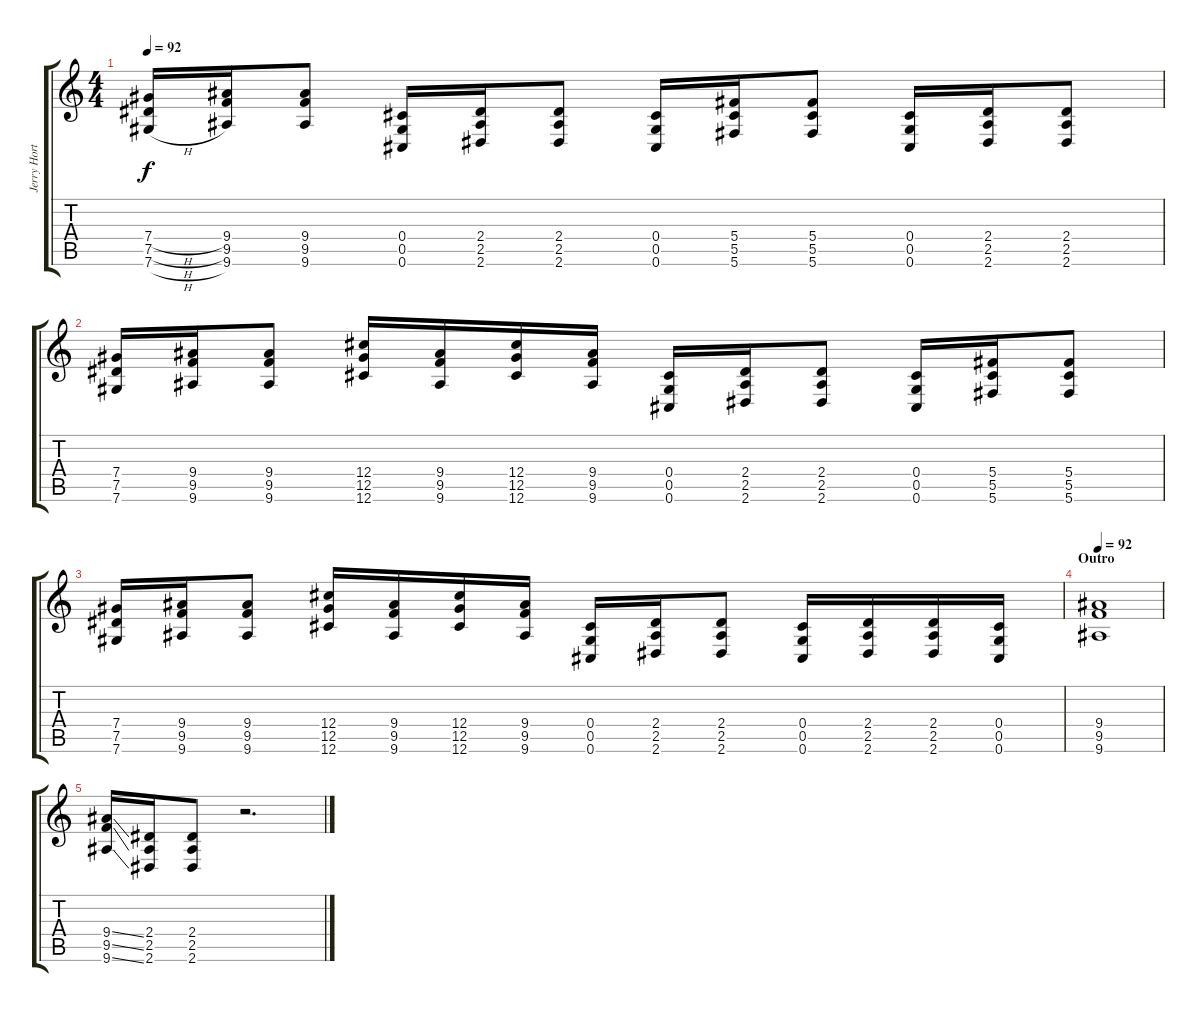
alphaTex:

\track ("Jerry Horton - Overdrive Guitar " "Jerry Hort") {instrument overdrivenguitar}
\staff {score tabs}
\tuning (Eb4 Bb3 Gb3 Db3 Ab2 Db2) {hide}
\ts (4 4)
\tempo 92
\clef g2
\ks c
(7.4{h} 7.5{h} 7.6{h}).16{dy f} (9.4 9.5 9.6).16 (9.4 9.5 9.6).8 (0.4 0.5 0.6).16 (2.4 2.5 2.6).16 (2.4 2.5 2.6).8 (0.4 0.5 0.6).16 (5.4 5.5 5.6).16 (5.4 5.5 5.6).8 (0.4 0.5 0.6).16 (2.4 2.5 2.6).16 (2.4 2.5 2.6).8 |
(7.4 7.5 7.6).16 (9.4 9.5 9.6).16 (9.4 9.5 9.6).8 (12.4 12.5 12.6).16 (9.4 9.5 9.6).16 (12.4 12.5 12.6).16 (9.4 9.5 9.6).16 (0.4 0.5 0.6).16 (2.4 2.5 2.6).16 (2.4 2.5 2.6).8 (0.4 0.5 0.6).16 (5.4 5.5 5.6).16 (5.4 5.5 5.6).8 |
(7.4 7.5 7.6).16 (9.4 9.5 9.6).16 (9.4 9.5 9.6).8 (12.4 12.5 12.6).16 (9.4 9.5 9.6).16 (12.4 12.5 12.6).16 (9.4 9.5 9.6).16 (0.4 0.5 0.6).16 (2.4 2.5 2.6).16 (2.4 2.5 2.6).8 (0.4 0.5 0.6).16 (2.4 2.5 2.6).16 (2.4 2.5 2.6).16 (0.4 0.5 0.6).16 |
\section ("" "Outro")
\tempo 92
(9.4 9.5 9.6).1{volume 13 balance 8 instrument overdrivenguitar} |
(9.4{ss} 9.5{ss} 9.6{ss}).16 (2.4 2.5 2.6).16 (2.4 2.5 2.6).8 r.2{d}
